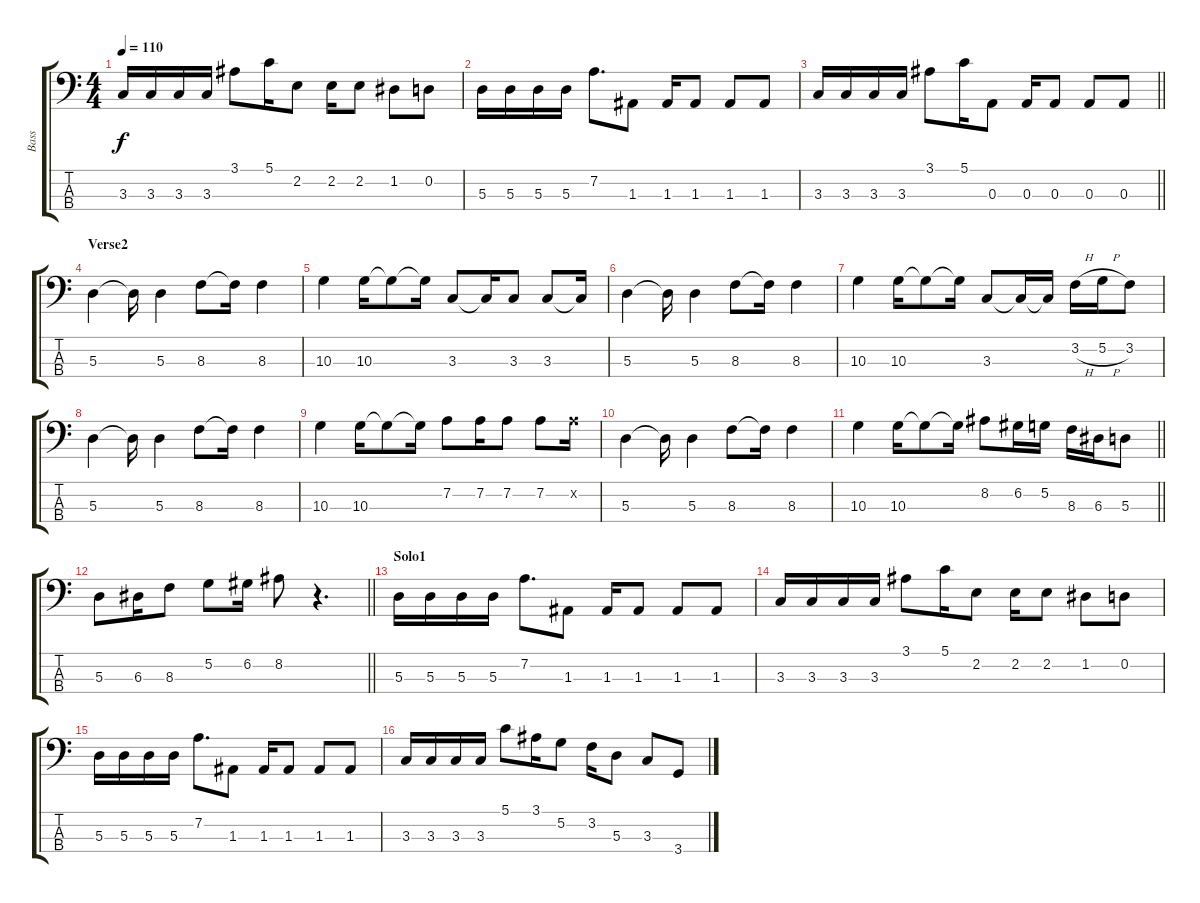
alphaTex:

\track ("Bass" "Bass") {instrument electricbassfinger}
\staff {score tabs}
\tuning (G2 D2 A1 E1) {hide}
\ts (4 4)
\tempo 110
\clef f4
\ks c
3.3.16{dy f} 3.3.16 3.3.16 3.3.16 3.1.8 5.1.16 2.2.8 2.2.16 2.2.8 1.2.8 0.2.8 |
5.3.16 5.3.16 5.3.16 5.3.16 7.2.8{d} 1.3.8 1.3.16 1.3.8 1.3.8 1.3.8 |
\barLineRight lightlight
3.3.16 3.3.16 3.3.16 3.3.16 3.1.8 5.1.16 0.3.8 0.3.16 0.3.8 0.3.8 0.3.8 |
\section ("" "Verse2")
5.3.4 5.3{t}.16 5.3.4 8.3.8 8.3{t}.16 8.3.4 |
10.3.4 10.3.16 10.3{t}.8 10.3{t}.16 3.3.8 3.3{t}.16 3.3.8 3.3.8 3.3{t}.16 |
5.3.4 5.3{t}.16 5.3.4 8.3.8 8.3{t}.16 8.3.4 |
10.3.4 10.3.16 10.3{t}.8 10.3{t}.16 3.3.8 3.3{t}.16 3.3{t}.16 3.2{h}.16 5.2{h}.16 3.2.8 |
5.3.4 5.3{t}.16 5.3.4 8.3.8 8.3{t}.16 8.3.4 |
10.3.4 10.3.16 10.3{t}.8 10.3{t}.16 7.2.8 7.2.16 7.2.8 7.2.8 7.2{x}.16 |
5.3.4 5.3{t}.16 5.3.4 8.3.8 8.3{t}.16 8.3.4 |
\barLineRight lightlight
10.3.4 10.3.16 10.3{t}.8 10.3{t}.16 8.2.8 6.2.16 5.2.16 8.3.16 6.3.16 5.3.8 |
\barLineRight lightlight
5.3.8 6.3.16 8.3.8 5.2.8 6.2.16 8.2.8 r.4{d} |
\section ("" "Solo1")
5.3.16 5.3.16 5.3.16 5.3.16 7.2.8{d} 1.3.8 1.3.16 1.3.8 1.3.8 1.3.8 |
3.3.16 3.3.16 3.3.16 3.3.16 3.1.8 5.1.16 2.2.8 2.2.16 2.2.8 1.2.8 0.2.8 |
5.3.16 5.3.16 5.3.16 5.3.16 7.2.8{d} 1.3.8 1.3.16 1.3.8 1.3.8 1.3.8 |
3.3.16 3.3.16 3.3.16 3.3.16 5.1.8 3.1.16 5.2.8 3.2.16 5.3.8 3.3.8 3.4.8
